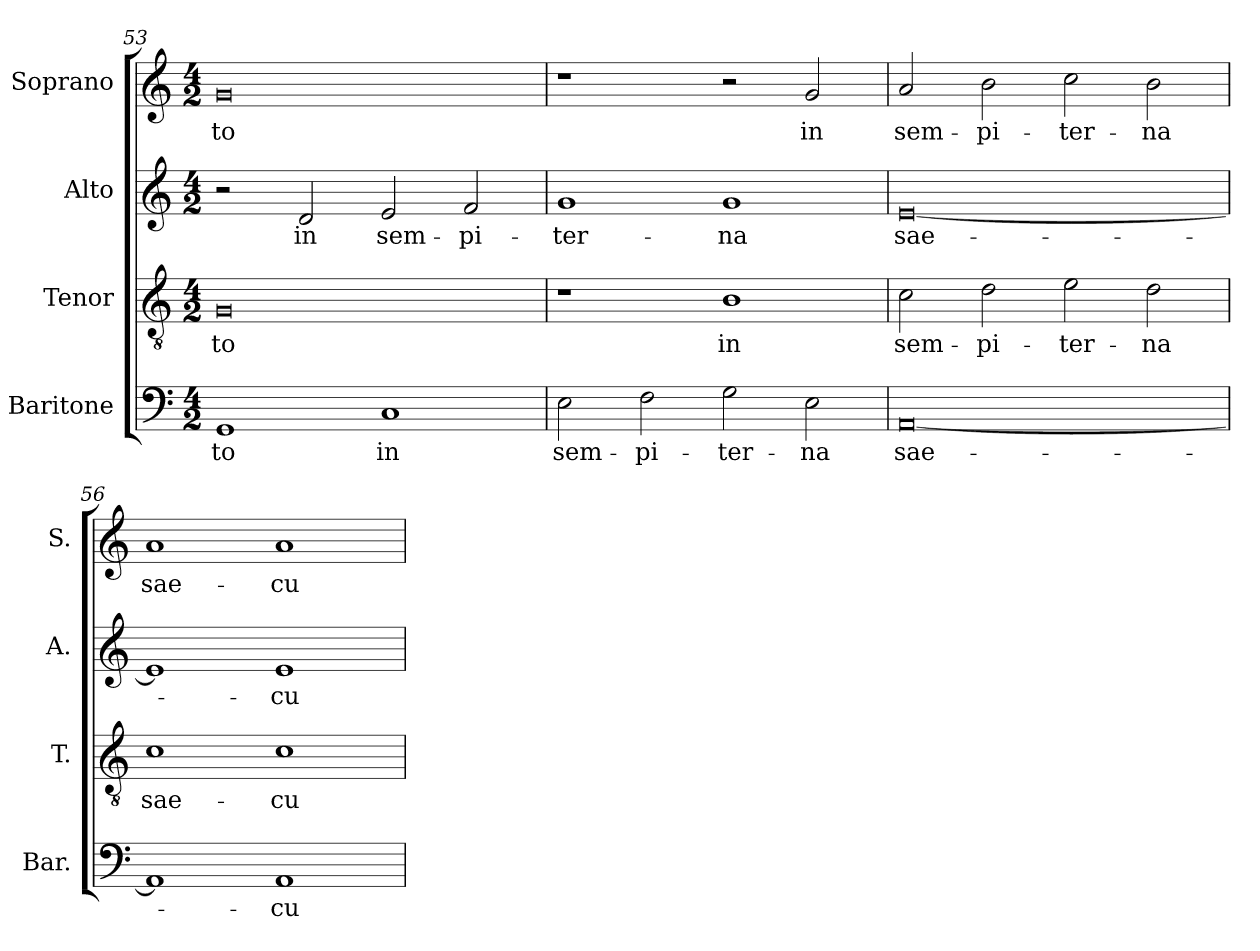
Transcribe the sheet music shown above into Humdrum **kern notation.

**kern	**text	**kern	**text	**kern	**text	**kern	**text
*part4	*part4	*part3	*part3	*part2	*part2	*part1	*part1
*staff4	*staff4	*staff3	*staff3	*staff2	*staff2	*staff1	*staff1
*I"Baritone	*	*I"Tenor	*	*I"Alto	*	*I"Soprano	*
*I'Bar.	*	*I'T.	*	*I'A.	*	*I'S.	*
*clefF4	*	*clefGv2	*	*clefG2	*	*clefG2	*
*	*	*ITrd7c12	*	*	*	*	*
*k[]	*	*k[]	*	*k[]	*	*k[]	*
*C:	*	*C:	*	*C:	*	*C:	*
*M4/2	*	*M4/2	*	*M4/2	*	*M4/2	*
=53	=53	=53	=53	=53	=53	=53	=53
!	!LO:LY:b:color=#000000	!	!	!	!	!	!
!	!	!	!LO:LY:b:color=#000000	!	!	!	!
!	!	!	!	!	!	!	!LO:LY:b:color=#000000
1GGi	-to	0GGi	-to	2r	.	0gi	-to
!	!	!	!	!	!LO:LY:b:color=#000000	!	!
.	.	.	.	2di/	in	.	.
!	!LO:LY:b:color=#000000	!	!	!	!	!	!
!	!	!	!	!	!LO:LY:b:color=#000000	!	!
1Ci	in	.	.	2ei/	sem-	.	.
!	!	!	!	!	!LO:LY:b:color=#000000	!	!
.	.	.	.	2fi/	-pi-	.	.
!!LO:LB:g=z
=54	=54	=54	=54	=54	=54	=54	=54
!	!LO:LY:b:color=#000000	!	!	!	!	!	!
!	!	!	!	!	!LO:LY:b:color=#000000	!	!
2Ei\	sem-	1r	.	1gi	-ter-	1r	.
!	!LO:LY:b:color=#000000	!	!	!	!	!	!
2Fi\	-pi-	.	.	.	.	.	.
!	!LO:LY:b:color=#000000	!	!	!	!	!	!
!	!	!	!LO:LY:b:color=#000000	!	!	!	!
!	!	!	!	!	!LO:LY:b:color=#000000	!	!
2Gi\	-ter-	1BBi	in	1gi	-na	2r	.
!	!LO:LY:b:color=#000000	!	!	!	!	!	!
!	!	!	!	!	!	!	!LO:LY:b:color=#000000
2Ei\	-na	.	.	.	.	2gi/	in
=55	=55	=55	=55	=55	=55	=55	=55
!	!LO:LY:b:color=#000000	!	!	!	!	!	!
!	!	!	!LO:LY:b:color=#000000	!	!	!	!
!	!	!	!	!	!LO:LY:b:color=#000000	!	!
!	!	!	!	!	!	!	!LO:LY:b:color=#000000
[0AAi	sae-	2Ci\	sem-	[0ei	sae-	2ai/	sem-
!	!	!	!LO:LY:b:color=#000000	!	!	!	!
!	!	!	!	!	!	!	!LO:LY:b:color=#000000
.	.	2Di\	-pi-	.	.	2bi\	-pi-
!	!	!	!LO:LY:b:color=#000000	!	!	!	!
!	!	!	!	!	!	!	!LO:LY:b:color=#000000
.	.	2Ei\	-ter-	.	.	2cci\	-ter-
!	!	!	!LO:LY:b:color=#000000	!	!	!	!
!	!	!	!	!	!	!	!LO:LY:b:color=#000000
.	.	2Di\	-na	.	.	2bi\	-na
=56	=56	=56	=56	=56	=56	=56	=56
!	!	!	!LO:LY:b:color=#000000	!	!	!	!
!	!	!	!	!	!	!	!LO:LY:b:color=#000000
1AAi]	.	1Ci	sae-	1ei]	.	1ai	sae-
!	!LO:LY:b:color=#000000	!	!	!	!	!	!
!	!	!	!LO:LY:b:color=#000000	!	!	!	!
!	!	!	!	!	!LO:LY:b:color=#000000	!	!
!	!	!	!	!	!	!	!LO:LY:b:color=#000000
1AAi	-cu-	1Ci	-cu-	1ei	-cu-	1ai	-cu-
=	=	=	=	=	=	=	=
*-	*-	*-	*-	*-	*-	*-	*-
